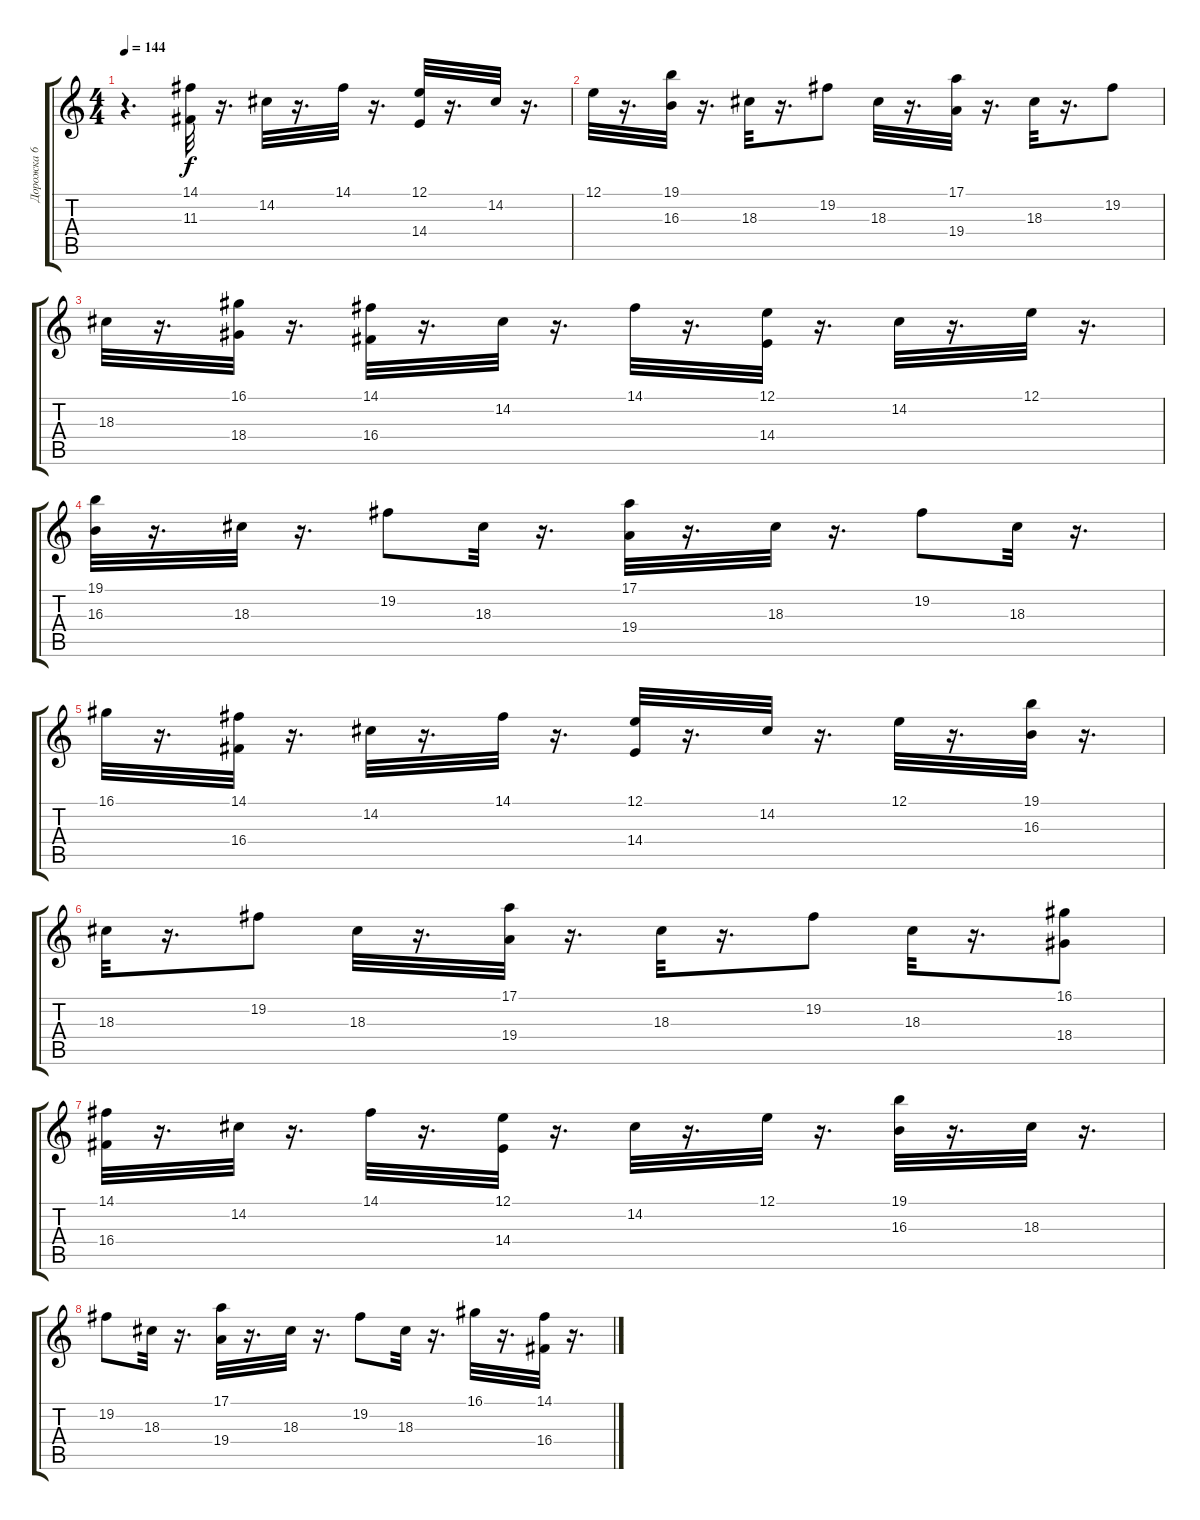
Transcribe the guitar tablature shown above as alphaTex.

\track ("Дорожка 6" "Дорожка 6") {instrument lead2sawtooth}
\staff {score tabs}
\tuning (E4 B3 G3 D3 A2 E2) {hide}
\ts (4 4)
\tempo 144
\clef g2
\ks c
r.4{d dy f instrument lead2sawtooth} (14.1 11.3).32 r.16{d} 14.2.32 r.16{d} 14.1.32 r.16{d} (12.1 14.4).32 r.16{d} 14.2.32 r.16{d} |
12.1.32 r.16{d} (19.1 16.3).32 r.16{d} 18.3.32 r.16{d} 19.2.8 18.3.32 r.16{d} (17.1 19.4).32 r.16{d} 18.3.32 r.16{d} 19.2.8 |
18.3.32 r.16{d} (16.1 18.4).32 r.16{d} (14.1 16.4).32 r.16{d} 14.2.32 r.16{d} 14.1.32 r.16{d} (12.1 14.4).32 r.16{d} 14.2.32 r.16{d} 12.1.32 r.16{d} |
(19.1 16.3).32 r.16{d} 18.3.32 r.16{d} 19.2.8 18.3.32 r.16{d} (17.1 19.4).32 r.16{d} 18.3.32 r.16{d} 19.2.8 18.3.32 r.16{d} |
16.1.32 r.16{d} (14.1 16.4).32 r.16{d} 14.2.32 r.16{d} 14.1.32 r.16{d} (12.1 14.4).32 r.16{d} 14.2.32 r.16{d} 12.1.32 r.16{d} (19.1 16.3).32 r.16{d} |
18.3.32 r.16{d} 19.2.8 18.3.32 r.16{d} (17.1 19.4).32 r.16{d} 18.3.32 r.16{d} 19.2.8 18.3.32 r.16{d} (16.1 18.4).8 |
(14.1 16.4).32 r.16{d} 14.2.32 r.16{d} 14.1.32 r.16{d} (12.1 14.4).32 r.16{d} 14.2.32 r.16{d} 12.1.32 r.16{d} (19.1 16.3).32 r.16{d} 18.3.32 r.16{d} |
19.2.8 18.3.32 r.16{d} (17.1 19.4).32 r.16{d} 18.3.32 r.16{d} 19.2.8 18.3.32 r.16{d} 16.1.32 r.16{d} (14.1 16.4).32 r.16{d}
